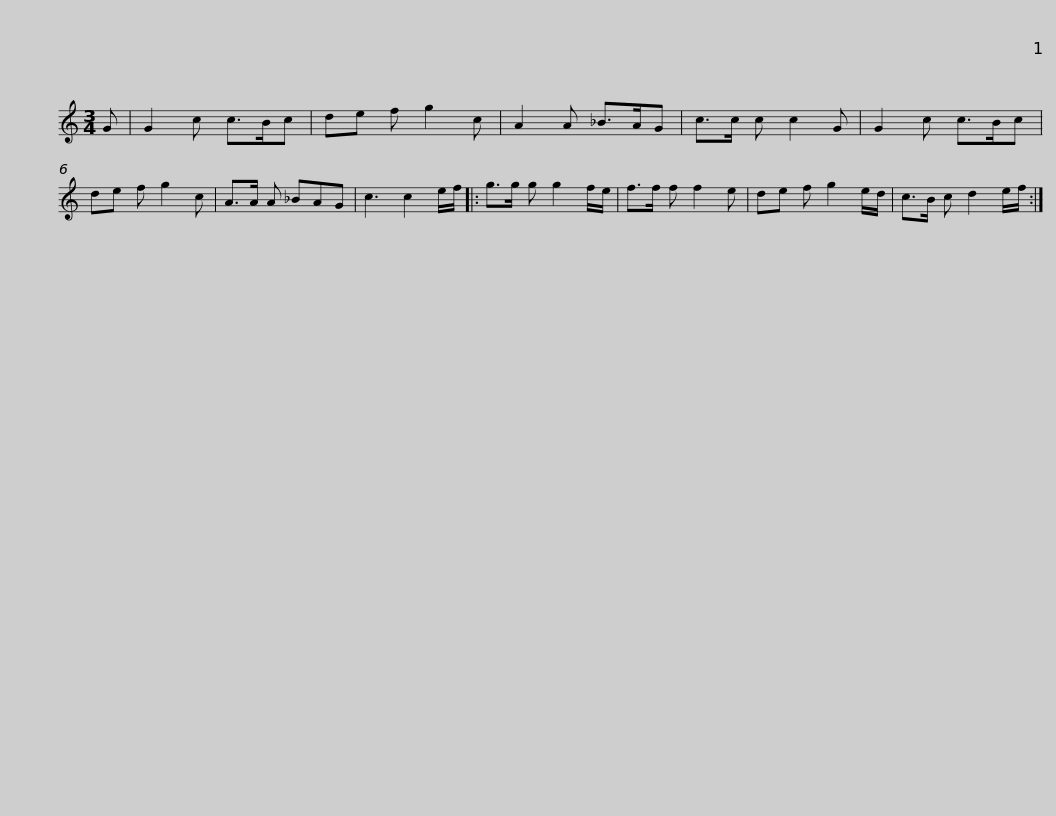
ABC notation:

X:1
L:1/8
M:3/4
I:linebreak $
K:C
V:1 treble
V:1
 G | G2 c c>Bc | de f g2 c | A2 A _B>AG | c>c c c2 G | %5
 G2 c c>Bc | de f g2 c | A>A A _BAG |$ c3 c2 e/f/ |: g>g g g2 f/e/ | %10
 f>f f f2 e | de f g2 e/d/ | c>B c d2 e/f/ :| %13
